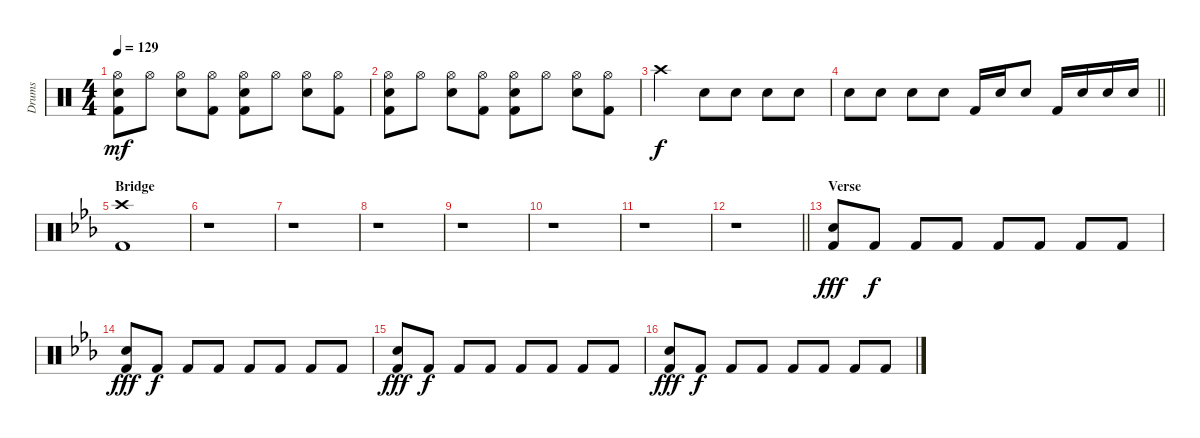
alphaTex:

\track ("Drums" "Drums") {instrument percussion}
\staff {score}
\articulation defaults
\ts (4 4)
\tempo 129
\clef neutral
\ks c
("Hi-Hat (open)" "Electric Snare (hit)" "Kick (hit) 2").8{dy mf} "Hi-Hat (open)".8 ("Hi-Hat (open)" "Electric Snare (hit)").8 ("Hi-Hat (open)" "Kick (hit) 2").8 ("Hi-Hat (open)" "Electric Snare (hit)" "Kick (hit) 2").8 "Hi-Hat (open)".8 ("Hi-Hat (open)" "Electric Snare (hit)").8 ("Hi-Hat (open)" "Kick (hit) 2").8 |
("Hi-Hat (open)" "Electric Snare (hit)" "Kick (hit) 2").8 "Hi-Hat (open)".8 ("Hi-Hat (open)" "Electric Snare (hit)").8 ("Hi-Hat (open)" "Kick (hit) 2").8 ("Hi-Hat (open)" "Electric Snare (hit)" "Kick (hit) 2").8 "Hi-Hat (open)".8 ("Hi-Hat (open)" "Electric Snare (hit)").8 ("Hi-Hat (open)" "Kick (hit) 2").8 |
"Crash high (hit)".2{dy f} "Electric Snare (hit)".8{volume 0} "Electric Snare (hit)".8{volume 13} "Electric Snare (hit)".8 "Electric Snare (hit)".8 |
\barLineRight lightlight "Electric Snare (hit)".8 "Electric Snare (hit)".8 "Electric Snare (hit)".8 "Electric Snare (hit)".8 "Kick (hit) 2".16 "Electric Snare (hit)".16 "Electric Snare (hit)".8 "Kick (hit) 2".16 "Electric Snare (hit)".16 "Electric Snare (hit)".16 "Electric Snare (hit)".16
|
\section ("" "Bridge")
\ks eb
("Crash high (hit)" "Kick (hit) 2").1 |
r.1 |
r.1 |
r.1 |
r.1 |
r.1 |
r.1 |
\barLineRight lightlight
r.1 |
\section ("" "Verse")
("Snare (hit) 2" "Kick (hit) 2").8{dy fff} "Kick (hit) 2".8{dy f} "Kick (hit) 2".8 "Kick (hit) 2".8 "Kick (hit) 2".8 "Kick (hit) 2".8 "Kick (hit) 2".8 "Kick (hit) 2".8 |
("Snare (hit) 2" "Kick (hit) 2").8{dy fff} "Kick (hit) 2".8{dy f} "Kick (hit) 2".8 "Kick (hit) 2".8 "Kick (hit) 2".8 "Kick (hit) 2".8 "Kick (hit) 2".8 "Kick (hit) 2".8 |
("Snare (hit) 2" "Kick (hit) 2").8{dy fff} "Kick (hit) 2".8{dy f} "Kick (hit) 2".8 "Kick (hit) 2".8 "Kick (hit) 2".8 "Kick (hit) 2".8 "Kick (hit) 2".8 "Kick (hit) 2".8 |
("Snare (hit) 2" "Kick (hit) 2").8{dy fff} "Kick (hit) 2".8{dy f} "Kick (hit) 2".8 "Kick (hit) 2".8 "Kick (hit) 2".8 "Kick (hit) 2".8 "Kick (hit) 2".8 "Kick (hit) 2".8
